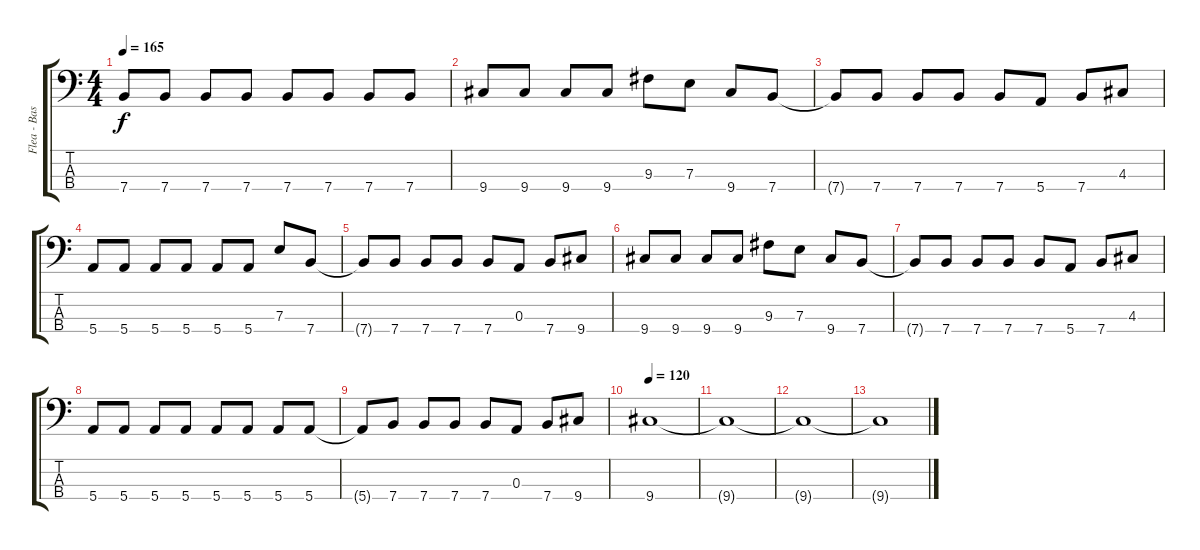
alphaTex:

\track ("Flea - Bass" "Flea - Bas") {instrument electricbassfinger}
\staff {score tabs}
\tuning (G2 D2 A1 E1) {hide}
\ts (4 4)
\tempo 165
\clef f4
\ks c
7.4.8{dy f} 7.4.8 7.4.8 7.4.8 7.4.8 7.4.8 7.4.8 7.4.8 |
9.4.8 9.4.8 9.4.8 9.4.8 9.3.8 7.3.8 9.4.8 7.4.8 |
7.4{t}.8 7.4.8 7.4.8 7.4.8 7.4.8 5.4.8 7.4.8 4.3.8 |
5.4.8 5.4.8 5.4.8 5.4.8 5.4.8 5.4.8 7.3.8 7.4.8 |
7.4{t}.8 7.4.8 7.4.8 7.4.8 7.4.8 0.3.8 7.4.8 9.4.8 |
9.4.8 9.4.8 9.4.8 9.4.8 9.3.8 7.3.8 9.4.8 7.4.8 |
7.4{t}.8 7.4.8 7.4.8 7.4.8 7.4.8 5.4.8 7.4.8 4.3.8 |
5.4.8 5.4.8 5.4.8 5.4.8 5.4.8 5.4.8 5.4.8 5.4.8 |
5.4{t}.8 7.4.8 7.4.8 7.4.8 7.4.8 0.3.8 7.4.8 9.4.8 |
\tempo 120
9.4.1 |
9.4{t}.1 |
9.4{t}.1 |
9.4{t}.1
